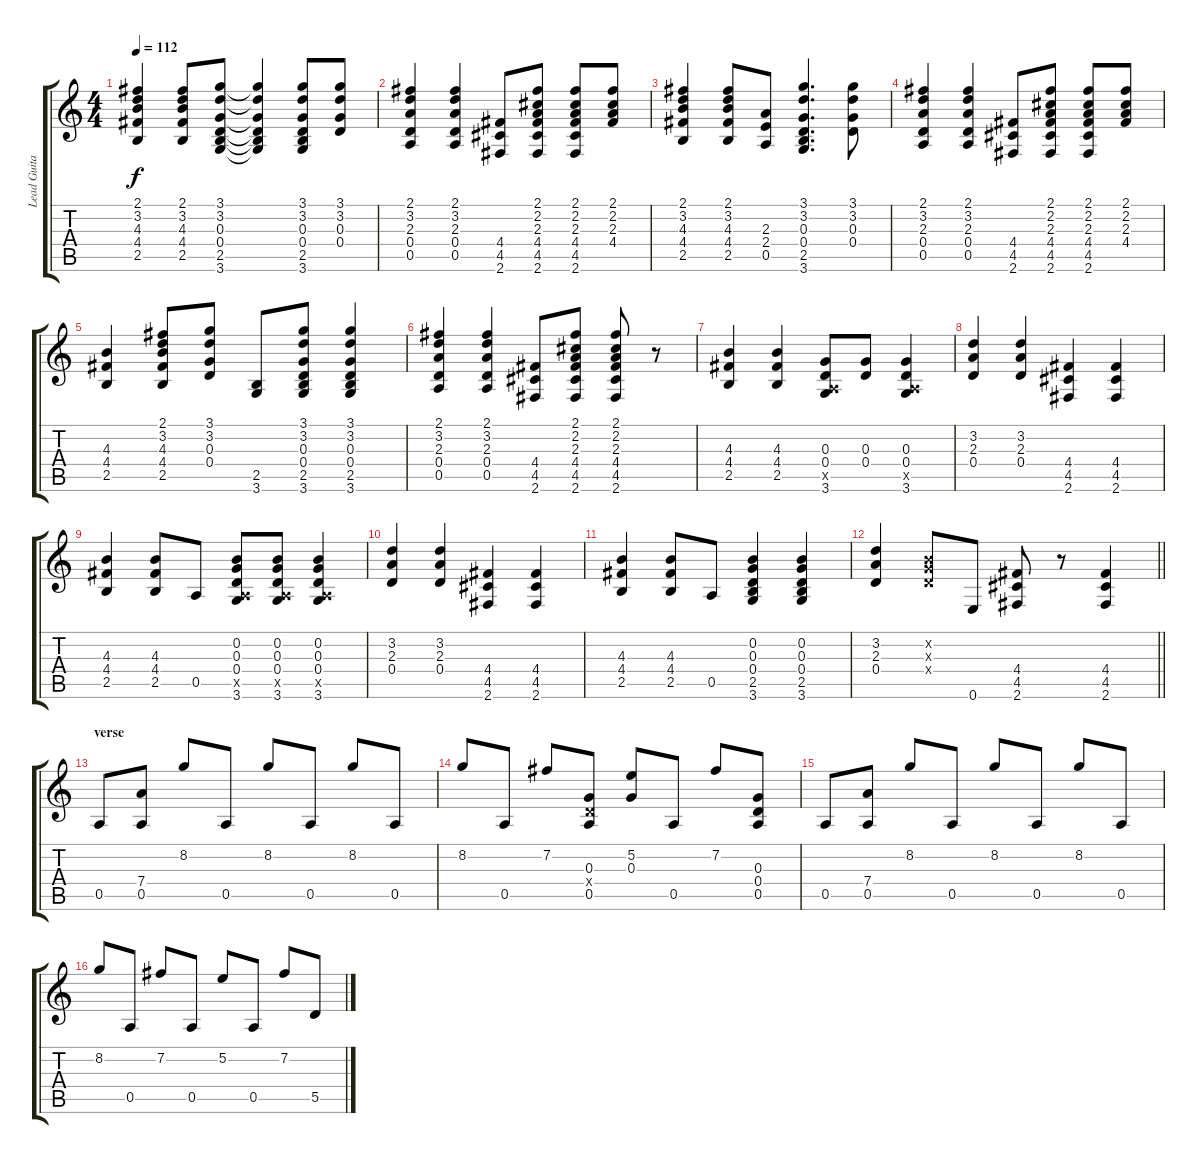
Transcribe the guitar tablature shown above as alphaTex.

\track ("Lead Guitar" "Lead Guita") {instrument overdrivenguitar}
\staff {score tabs}
\tuning (E4 B3 G3 D3 A2 E2) {hide}
\ts (4 4)
\tempo 112
\clef g2
\ks c
(2.1 3.2 4.3 4.4 2.5).4{dy f} (2.1 3.2 4.3 4.4 2.5).8 (3.1 3.2 0.3 0.4 2.5 3.6).8 (3.1{t} 3.2{t} 0.3{t} 0.4{t} 2.5{t} 3.6{t}).4 (3.1 3.2 0.3 0.4 2.5 3.6).8 (3.1 3.2 0.3 0.4).8 |
(2.1 3.2 2.3 0.4 0.5).4 (2.1 3.2 2.3 0.4 0.5).4 (4.4 4.5 2.6).8 (2.1 2.2 2.3 4.4 4.5 2.6).8 (2.1 2.2 2.3 4.4 4.5 2.6).8 (2.1 2.2 2.3 4.4).8 |
(2.1 3.2 4.3 4.4 2.5).4 (2.1 3.2 4.3 4.4 2.5).8 (2.3 2.4 0.5).8 (3.1 3.2 0.3 0.4 2.5 3.6).4{d} (3.1 3.2 0.3 0.4).8 |
(2.1 3.2 2.3 0.4 0.5).4 (2.1 3.2 2.3 0.4 0.5).4 (4.4 4.5 2.6).8 (2.1 2.2 2.3 4.4 4.5 2.6).8 (2.1 2.2 2.3 4.4 4.5 2.6).8 (2.1 2.2 2.3 4.4).8 |
(4.3 4.4 2.5).4 (2.1 3.2 4.3 4.4 2.5).8 (3.1 3.2 0.3 0.4).8 (2.5 3.6).8 (3.1 3.2 0.3 0.4 2.5 3.6).8 (3.1 3.2 0.3 0.4 2.5 3.6).4 |
(2.1 3.2 2.3 0.4 0.5).4 (2.1 3.2 2.3 0.4 0.5).4 (4.4 4.5 2.6).8 (2.1 2.2 2.3 4.4 4.5 2.6).8 (2.1 2.2 2.3 4.4 4.5 2.6).8 r.8 |
(4.3 4.4 2.5).4 (4.3 4.4 2.5).4 (0.3 0.4 0.5{x} 3.6).8 (0.3 0.4).8 (0.3 0.4 0.5{x} 3.6).4 |
(3.2 2.3 0.4).4 (3.2 2.3 0.4).4 (4.4 4.5 2.6).4 (4.4 4.5 2.6).4 |
(4.3 4.4 2.5).4 (4.3 4.4 2.5).8 0.5.8 (0.2 0.3 0.4 0.5{x} 3.6).8 (0.2 0.3 0.4 0.5{x} 3.6).8 (0.2 0.3 0.4 0.5{x} 3.6).4 |
(3.2 2.3 0.4).4 (3.2 2.3 0.4).4 (4.4 4.5 2.6).4 (4.4 4.5 2.6).4 |
(4.3 4.4 2.5).4 (4.3 4.4 2.5).8 0.5.8 (0.2 0.3 0.4 2.5 3.6).4 (0.2 0.3 0.4 2.5 3.6).4 |
\barLineRight lightlight
(3.2 2.3 0.4).4 (0.2{x} 0.3{x} 0.4{x}).8 0.6.8 (4.4 4.5 2.6).8 r.8 (4.4 4.5 2.6).4 |
\section ("" "verse")
0.5.8 (7.4 0.5).8 8.2.8 0.5.8 8.2.8 0.5.8 8.2.8 0.5.8 |
8.2.8 0.5.8 7.2.8 (0.3 0.4{x} 0.5).8 (5.2 0.3).8 0.5.8 7.2.8 (0.3 0.4 0.5).8 |
0.5.8 (7.4 0.5).8 8.2.8 0.5.8 8.2.8 0.5.8 8.2.8 0.5.8 |
8.2.8 0.5.8 7.2.8 0.5.8 5.2.8 0.5.8 7.2.8 5.5.8
